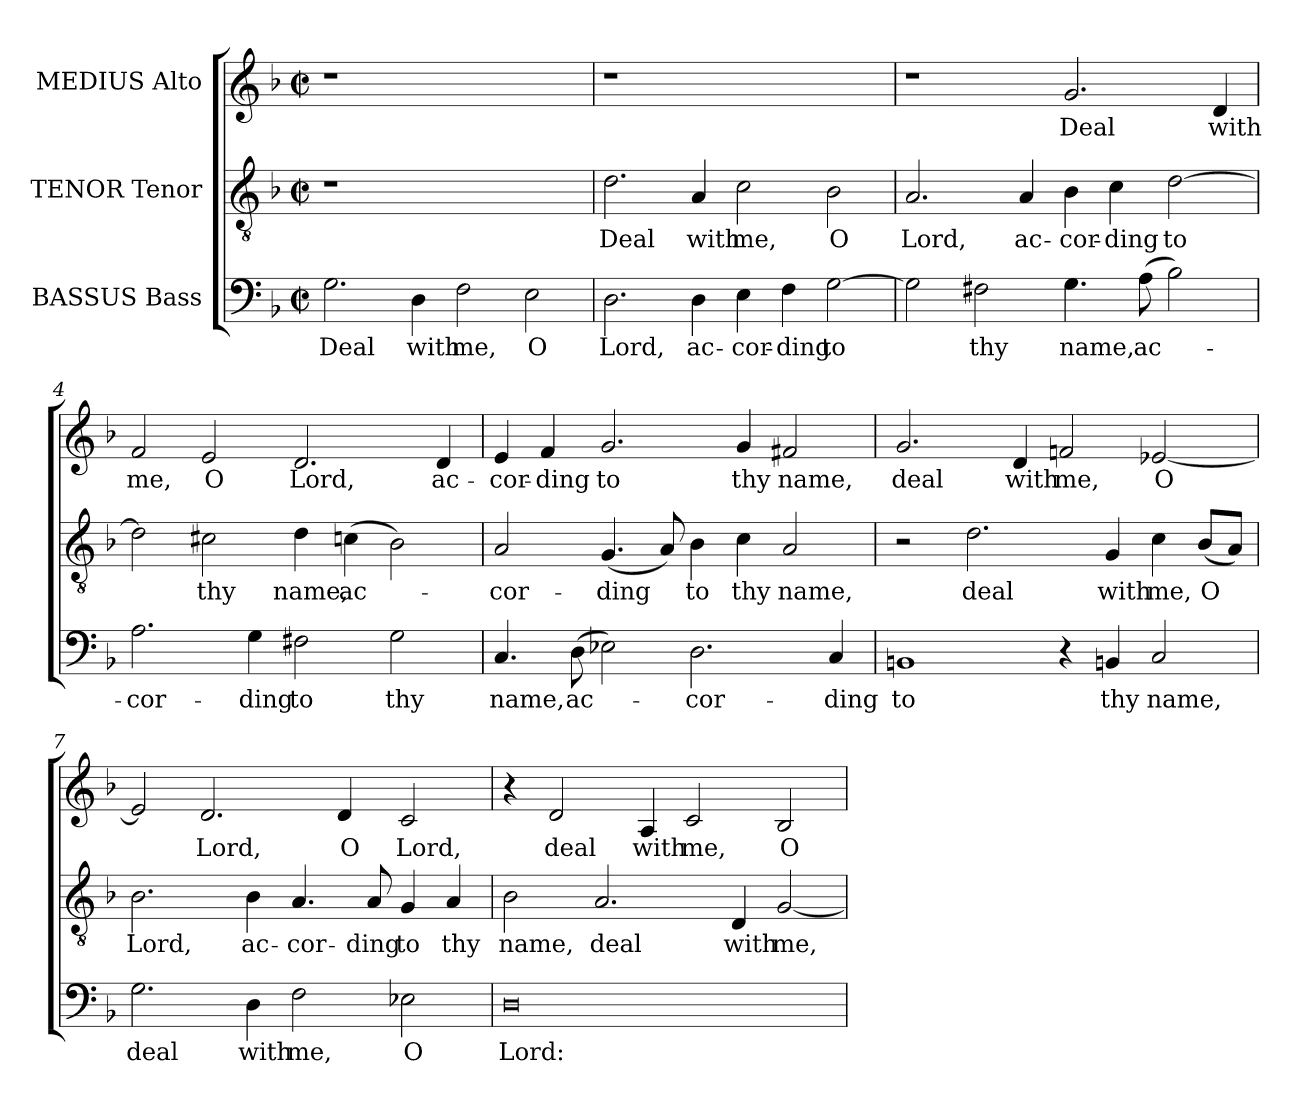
**kern	**text	**kern	**text	**kern	**text
*part3	*part3	*part2	*part2	*part1	*part1
*staff3	*staff3	*staff2	*staff2	*staff1	*staff1
*I"BASSUS Bass	*	*I"TENOR Tenor	*	*I"MEDIUS Alto	*
*clefF4	*	*clefGv2	*	*clefG2	*
*k[b-]	*	*k[b-]	*	*k[b-]	*
*F:	*	*F:	*	*F:	*
*M2/2	*	*M2/2	*	*M2/2	*
*met(c|)	*	*met(c|)	*	*met(c|)	*
=1	=1	=1	=1	=1	=1
!	!LO:LY:b	!	!	!	!
2.G\	Deal	1r	.	1r	.
!	!LO:LY:b	!	!	!	!
4D\	with	.	.	.	.
!	!LO:LY:b	!	!	!	!
2F\	me,	1ryy	.	1ryy	.
!	!LO:LY:b	!	!	!	!
2E\	O	.	.	.	.
=2	=2	=2	=2	=2	=2
!	!LO:LY:b	!	!LO:LY:b	!	!
2.D\	Lord,	2.d\	Deal	1r	.
!	!LO:LY:b	!	!LO:LY:b	!	!
4D\	ac-	4A/	with	.	.
!	!LO:LY:b	!	!LO:LY:b	!	!
4E\	-cor-	2c\	me,	1ryy	.
!	!LO:LY:b	!	!	!	!
4F\	-ding	.	.	.	.
!	!LO:LY:b	!	!LO:LY:b	!	!
[2G\	to	2B-\	O	.	.
=3	=3	=3	=3	=3	=3
!	!	!	!LO:LY:b	!	!
2G\]	.	2.A/	Lord,	1r	.
!	!LO:LY:b	!	!	!	!
2F#X\	thy	.	.	.	.
!	!	!	!LO:LY:b	!	!
.	.	4A/	ac-	.	.
!	!LO:LY:b	!	!LO:LY:b	!	!LO:LY:b
4.G\	name,	4B-\	-cor-	2.g/	Deal
!	!	!	!LO:LY:b	!	!
.	.	4c\	-ding	.	.
!	!LO:LY:b	!	!	!	!
(>8A\	ac-	.	.	.	.
!	!	!	!LO:LY:b	!	!
2B-\)	.	[2d\	to	.	.
!	!	!	!	!	!LO:LY:b
.	.	.	.	4d/	with
!!LO:LB:g=z
=4	=4	=4	=4	=4	=4
!	!LO:LY:b	!	!	!	!LO:LY:b
2.A\	-cor-	2d\]	.	2f/	me,
!	!	!	!LO:LY:b	!	!LO:LY:b
.	.	2c#X\	thy	2e/	O
!	!LO:LY:b	!	!	!	!
4G\	-ding	.	.	.	.
!	!LO:LY:b	!	!LO:LY:b	!	!LO:LY:b
2F#X\	to	4d\	name,	2.d/	Lord,
!	!	!	!LO:LY:b	!	!
.	.	(>4cni\	ac-	.	.
!	!LO:LY:b	!	!	!	!
2G\	thy	2B-\)	.	.	.
!	!	!	!	!	!LO:LY:b
.	.	.	.	4d/	ac-
=5	=5	=5	=5	=5	=5
!	!LO:LY:b	!	!LO:LY:b	!	!LO:LY:b
4.C/	name,	2A/	-cor-	4e/	-cor-
!	!	!	!	!	!LO:LY:b
.	.	.	.	4f/	-ding
!	!LO:LY:b	!	!	!	!
(>8D\	ac-	.	.	.	.
!	!	!	!LO:LY:b	!	!LO:LY:b
2E-X\)	.	(<4.G/	-ding	2.g/	to
.	.	8A/)	.	.	.
!	!LO:LY:b	!	!LO:LY:b	!	!
2.D\	-cor-	4B-\	to	.	.
!	!	!	!LO:LY:b	!	!LO:LY:b
.	.	4c\	thy	4g/	thy
!	!	!	!LO:LY:b	!	!LO:LY:b
.	.	2A/	name,	2f#X/	name,
!	!LO:LY:b	!	!	!	!
4C/	-ding	.	.	.	.
=6	=6	=6	=6	=6	=6
!	!LO:LY:b	!	!	!	!LO:LY:b
1BBn	to	2r	.	2.g/	deal
!	!	!	!LO:LY:b	!	!
.	.	2.d\	deal	.	.
!	!	!	!	!	!LO:LY:b
.	.	.	.	4d/	with
!	!	!	!	!	!LO:LY:b
4r	.	.	.	2fni/	me,
!	!LO:LY:b	!	!LO:LY:b	!	!
4BBn/	thy	4G/	with	.	.
!	!LO:LY:b	!	!LO:LY:b	!	!LO:LY:b
2C/	name,	4c\	me,	[2e-X/	O
!	!	!	!LO:LY:b	!	!
.	.	(<8B-/L	O	.	.
.	.	8A/J)	.	.	.
!!LO:LB:g=z
=7	=7	=7	=7	=7	=7
!	!LO:LY:b	!	!LO:LY:b	!	!
2.G\	deal	2.B-\	Lord,	2e-/]	.
!	!	!	!	!	!LO:LY:b
.	.	.	.	2.d/	Lord,
!	!LO:LY:b	!	!LO:LY:b	!	!
4D\	with	4B-\	ac-	.	.
!	!LO:LY:b	!	!LO:LY:b	!	!
2F\	me,	4.A/	-cor-	.	.
!	!	!	!	!	!LO:LY:b
.	.	.	.	4d/	O
!	!	!	!LO:LY:b	!	!
.	.	8A/	-ding	.	.
!	!LO:LY:b	!	!LO:LY:b	!	!LO:LY:b
2E-X\	O	4G/	to	2c/	Lord,
!	!	!	!LO:LY:b	!	!
.	.	4A/	thy	.	.
=8	=8	=8	=8	=8	=8
!	!LO:LY:b	!	!LO:LY:b	!	!
0D	Lord:	2B-\	name,	4r	.
!	!	!	!	!	!LO:LY:b
.	.	.	.	2d/	deal
!	!	!	!LO:LY:b	!	!
.	.	2.A/	deal	.	.
!	!	!	!	!	!LO:LY:b
.	.	.	.	4A/	with
!	!	!	!	!	!LO:LY:b
.	.	.	.	2c/	me,
!	!	!	!LO:LY:b	!	!
.	.	4D/	with	.	.
!	!	!	!LO:LY:b	!	!LO:LY:b
.	.	[2G/	me,	2B-/	O
=	=	=	=	=	=
*-	*-	*-	*-	*-	*-
